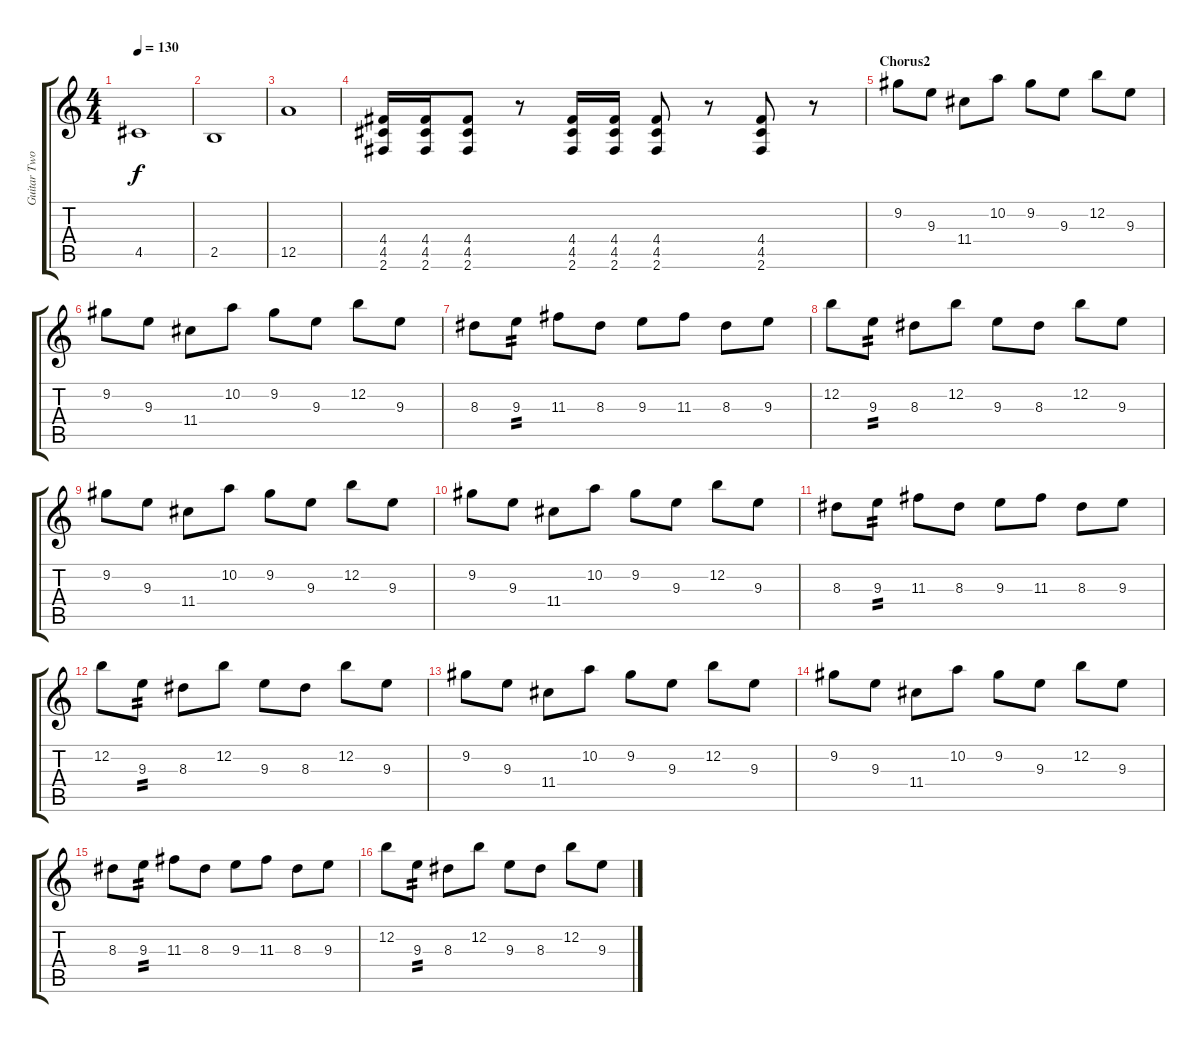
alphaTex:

\track ("Guitar Two" "Guitar Two") {instrument distortionguitar}
\staff {score tabs}
\tuning (E4 B3 G3 D3 A2 E2) {hide}
\ts (4 4)
\tempo 130
\clef g2
\ks c
4.5.1{dy f} |
2.5.1 |
12.5.1 |
(4.4 4.5 2.6).16 (4.4 4.5 2.6).16 (4.4 4.5 2.6).8 r.8 (4.4 4.5 2.6).16 (4.4 4.5 2.6).16 (4.4 4.5 2.6).8 r.8 (4.4 4.5 2.6).8 r.8 |
\section ("" "Chorus2")
9.2.8 9.3.8 11.4.8 10.2.8 9.2.8 9.3.8 12.2.8 9.3.8 |
9.2.8 9.3.8 11.4.8 10.2.8 9.2.8 9.3.8 12.2.8 9.3.8 |
8.3.8 9.3.8{tp 2} 11.3.8 8.3.8 9.3.8 11.3.8 8.3.8 9.3.8 |
12.2.8 9.3.8{tp 2} 8.3.8 12.2.8 9.3.8 8.3.8 12.2.8 9.3.8 |
9.2.8 9.3.8 11.4.8 10.2.8 9.2.8 9.3.8 12.2.8 9.3.8 |
9.2.8 9.3.8 11.4.8 10.2.8 9.2.8 9.3.8 12.2.8 9.3.8 |
8.3.8 9.3.8{tp 2} 11.3.8 8.3.8 9.3.8 11.3.8 8.3.8 9.3.8 |
12.2.8 9.3.8{tp 2} 8.3.8 12.2.8 9.3.8 8.3.8 12.2.8 9.3.8 |
9.2.8 9.3.8 11.4.8 10.2.8 9.2.8 9.3.8 12.2.8 9.3.8 |
9.2.8 9.3.8 11.4.8 10.2.8 9.2.8 9.3.8 12.2.8 9.3.8 |
8.3.8 9.3.8{tp 2} 11.3.8 8.3.8 9.3.8 11.3.8 8.3.8 9.3.8 |
12.2.8 9.3.8{tp 2} 8.3.8 12.2.8 9.3.8 8.3.8 12.2.8 9.3.8
